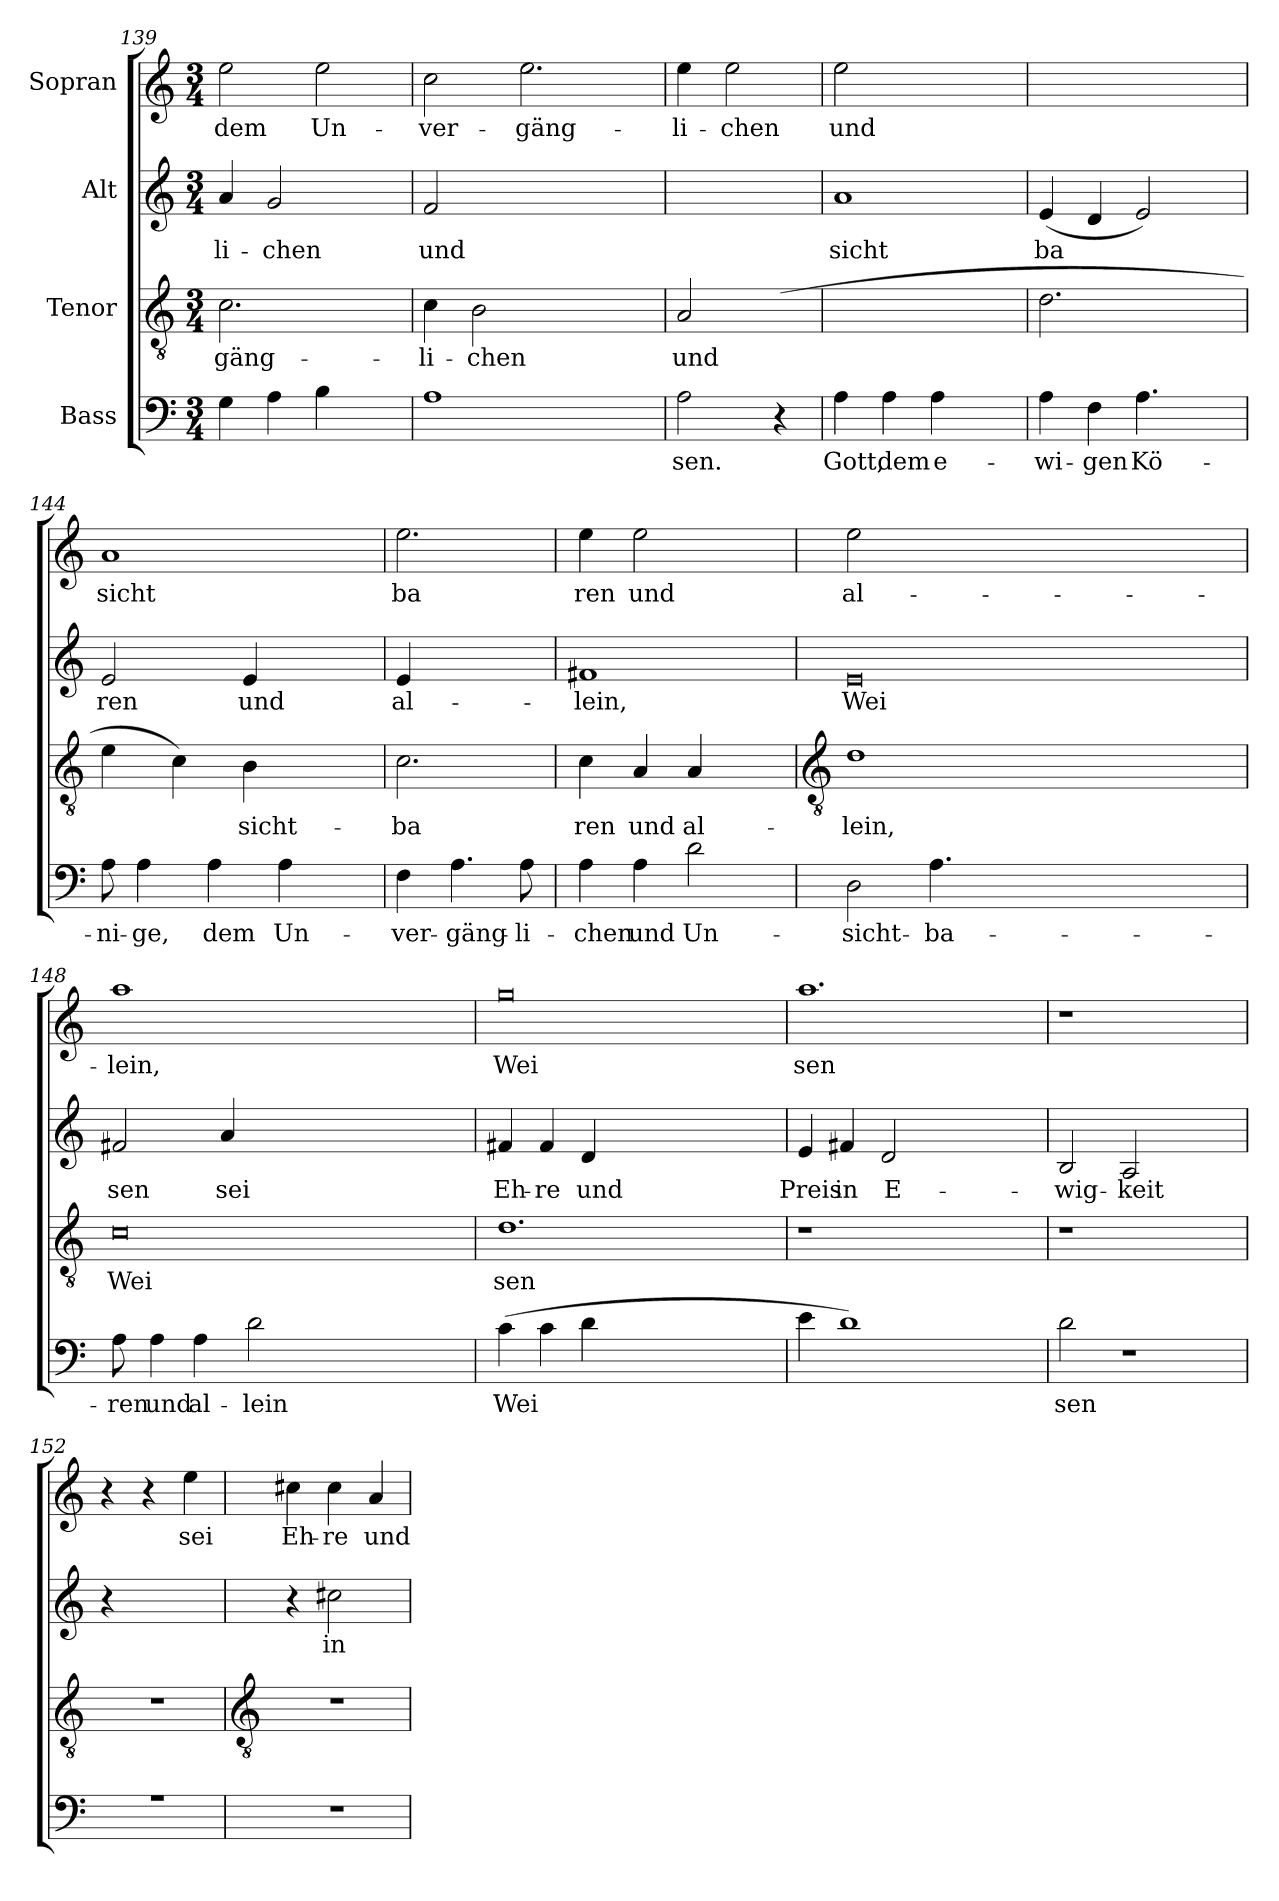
**kern	**text	**kern	**text	**kern	**text	**kern	**text
*part4	*part4	*part3	*part3	*part2	*part2	*part1	*part1
*staff4	*staff4	*staff3	*staff3	*staff2	*staff2	*staff1	*staff1
*I"Bass	*	*I"Tenor	*	*I"Alt	*	*I"Sopran	*
!!LO:LB:g=z
*clefF4	*	*clefGv2	*	*clefG2	*	*clefG2	*
*k[]	*	*k[]	*	*k[]	*	*k[]	*
*C:	*	*C:	*	*C:	*	*C:	*
*M3/4	*	*M3/4	*	*M3/4	*	*M3/4	*
=139	=139	=139	=139	=139	=139	=139	=139
!	!	!	!LO:LY:b	!	!LO:LY:b	!	!LO:LY:b
4G	.	2.c	-gäng-	4a	li-	2ee	dem
!	!	!	!	!	!LO:LY:b	!	!
4A	.	.	.	2g	-chen	.	.
!	!	!	!	!	!	!	!LO:LY:b
4B	.	.	.	.	.	2ee	Un-
4ryy	.	4ryy	.	4ryy	.	.	.
=140	=140	=140	=140	=140	=140	=140	=140
!	!	!	!LO:LY:b	!	!LO:LY:b	!	!LO:LY:b
1A	.	4c	-li-	2f	und	2cc	-ver-
!	!	!	!LO:LY:b	!	!	!	!
.	.	2B	-chen	.	.	.	.
!	!	!	!	!	!LO:LY:b	!	!LO:LY:b
.	.	.	.	[4eyy	Un	2.ee	-gäng-
.	.	2ryy	.	2ryy	.	.	.
4ryy	.	.	.	.	.	.	.
=141	=141	=141	=141	=141	=141	=141	=141
!	!LO:LY:b	!	!LO:LY:b	!	!	!	!LO:LY:b
2A	sen.	2A	und	2.eyy]	.	4ee	-li-
!	!	!	!	!	!	!	!LO:LY:b
.	.	.	.	.	.	2ee	-chen
!	!	!	!LO:LY:b	!	!	!	!
4r	.	(>[4cyy	Un	.	.	.	.
=142	=142	=142	=142	=142	=142	=142	=142
!	!LO:LY:b	!	!	!	!LO:LY:b	!	!LO:LY:b
4A	Gott,	2.cyy]	.	1a	sicht	2ee	und
!	!LO:LY:b	!	!	!	!	!	!
4A	dem	.	.	.	.	.	.
!	!LO:LY:b	!	!	!	!	!	!LO:LY:b
4A	e-	.	.	.	.	[4aayy	Un
4ryy	.	4ryy	.	.	.	4ryy	.
=143	=143	=143	=143	=143	=143	=143	=143
!	!LO:LY:b	!	!	!	!LO:LY:b	!	!
4A	-wi-	2.d	.	(<4e	ba	2.aayy]	.
!	!LO:LY:b	!	!	!	!	!	!
4F	-gen	.	.	4d	.	.	.
!	!LO:LY:b	!	!	!	!	!	!
4.A	Kö-	.	.	2e)	.	.	.
.	.	4ryy	.	.	.	4ryy	.
8ryy	.	.	.	.	.	.	.
=144	=144	=144	=144	=144	=144	=144	=144
!	!LO:LY:b	!	!	!	!LO:LY:b	!	!LO:LY:b
8A	-ni-	4e	.	2e	ren	1a	sicht
!	!LO:LY:b	!	!	!	!	!	!
4A	-ge,	.	.	.	.	.	.
.	.	4c)	.	.	.	.	.
!	!LO:LY:b	!	!	!	!	!	!
4A	dem	.	.	.	.	.	.
!	!	!	!LO:LY:b	!	!LO:LY:b	!	!
.	.	4B	sicht-	4e	und	.	.
!	!LO:LY:b	!	!	!	!	!	!
4A	Un-	.	.	.	.	.	.
.	.	4ryy	.	4ryy	.	.	.
8ryy	.	.	.	.	.	.	.
=145	=145	=145	=145	=145	=145	=145	=145
!	!LO:LY:b	!	!LO:LY:b	!	!LO:LY:b	!	!LO:LY:b
4F	-ver-	2.c	-ba	4e	al-	2.ee	ba
!	!LO:LY:b	!	!	!	!	!	!
4.A	-gäng-	.	.	2ryy	.	.	.
!	!LO:LY:b	!	!	!	!	!	!
8A	-li-	.	.	.	.	.	.
!!LO:LB:g=z
=146	=146	=146	=146	=146	=146	=146	=146
!	!LO:LY:b	!	!LO:LY:b	!	!LO:LY:b	!	!LO:LY:b
4A	-chen	4c	ren	1f#X	-lein,	4ee	ren
!	!LO:LY:b	!	!LO:LY:b	!	!	!	!LO:LY:b
4A	und	4A	und	.	.	2ee	und
!	!LO:LY:b	!	!LO:LY:b	!	!	!	!
2d	Un-	4A	al-	.	.	.	.
.	.	4ryy	.	.	.	4ryy	.
!!LO:LB:g=z
=147	=147	=147	=147	=147	=147	=147	=147
*	*	*clefGv2	*	*	*	*	*
!	!LO:LY:b	!	!LO:LY:b	!	!LO:LY:b	!	!LO:LY:b
*^	*	*	*	*	*	*	*
2D	2ryy	-sicht-	1d	-lein,	0e	Wei	2ee	al-
!	!	!LO:LY:b	!	!	!	!	!	!
4.A	8ryy	-ba-	.	.	.	.	1.ryy	.
.	8ryy	.	.	.	.	.	.	.
.	1ryy	.	.	.	.	.	.	.
1ryy	.	.	.	.	.	.	.	.
.	.	.	1ryy	.	.	.	.	.
.	8ryy	.	.	.	.	.	.	.
8ryy	8ryy	.	.	.	.	.	.	.
!!LO:LB:g=z
=148	=148	=148	=148	=148	=148	=148	=148	=148
!	!LO:N:vis=1	!LO:LY:b	!	!LO:LY:b	!	!LO:LY:b	!	!LO:LY:b
8A	2.ryy	-ren	0c	Wei	2f#X	sen	1aa	-lein,
!	!	!LO:LY:b	!	!	!	!	!	!
4A	.	und	.	.	.	.	.	.
!	!	!LO:LY:b	!	!	!	!	!	!
4A	.	al-	.	.	.	.	.	.
!	!	!	!	!	!	!LO:LY:b	!	!
.	.	.	.	.	4a	sei	.	.
!	!	!LO:LY:b	!	!	!	!	!	!
2d	.	-lein	.	.	.	.	.	.
.	2..ryy	.	.	.	1ryy	.	.	.
.	.	.	.	.	.	.	1ryy	.
2..ryy	.	.	.	.	.	.	.	.
.	4.ryy	.	.	.	.	.	.	.
.	.	.	.	.	4ryy	.	.	.
=149	=149	=149	=149	=149	=149	=149	=149	=149
!	!LO:N:vis=1	!LO:LY:b	!	!LO:LY:b	!	!LO:LY:b	!	!LO:LY:b
(>4c	2.ryy	Wei	1.d	sen	4f#X	Eh-	0gg	Wei
!	!	!	!	!	!	!LO:LY:b	!	!
4c	.	.	.	.	4f#	-re	.	.
!	!	!	!	!	!	!LO:LY:b	!	!
4d	.	.	.	.	4d	und	.	.
1ryy	1ryy	.	.	.	1ryy	.	.	.
.	.	.	2ryy	.	.	.	.	.
4ryy	4ryy	.	.	.	4ryy	.	.	.
=150	=150	=150	=150	=150	=150	=150	=150	=150
!	!LO:N:vis=1	!	!LO:N:vis=1	!	!	!LO:LY:b	!	!LO:LY:b
4e	2.ryy	.	2.r	.	4e	Preis	1.aa	sen
!	!	!	!	!	!	!LO:LY:b	!	!
1d)	.	.	.	.	4f#X	in	.	.
!	!	!	!	!	!	!LO:LY:b	!	!
.	.	.	.	.	2d	E-	.	.
.	4ryy	.	2.ryy	.	.	.	.	.
.	2ryy	.	.	.	2ryy	.	.	.
4ryy	.	.	.	.	.	.	.	.
=151	=151	=151	=151	=151	=151	=151	=151	=151
!	!LO:N:vis=1	!LO:LY:b	!LO:N:vis=1	!	!	!LO:LY:b	!LO:N:vis=1	!
2d	2.ryy	sen	2.r	.	2B	-wig-	2.r	.
!LO:N:vis=1	!	!	!	!	!	!LO:LY:b	!	!
2.r	.	.	.	.	2A	-keit	.	.
.	2ryy	.	2ryy	.	.	.	2ryy	.
.	.	.	.	.	4ryy	.	.	.
=152	=152	=152	=152	=152	=152	=152	=152	=152
!LO:N:vis=1	!LO:N:vis=1	!	!LO:N:vis=1	!	!	!	!	!
2.r	2.ryy	.	2.r	.	4r	.	4r	.
.	.	.	.	.	2ryy	.	4r	.
!	!	!	!	!	!	!	!	!LO:LY:b
.	.	.	.	.	.	.	4ee	sei
!!LO:LB:g=z
=153	=153	=153	=153	=153	=153	=153	=153	=153
*	*	*	*clefGv2	*	*	*	*	*
!LO:N:vis=1	!	!	!LO:N:vis=1	!	!	!	!	!LO:LY:b
2.r	2ryy	.	2.r	.	4r	.	4cc#X	Eh-
!	!	!	!	!	!	!LO:LY:b	!	!LO:LY:b
.	.	.	.	.	2cc#X	in	4cc#	-re
!	!	!	!	!	!	!	!	!LO:LY:b
.	4ryy	.	.	.	.	.	4a	und
*v	*v	*	*	*	*	*	*	*
=	=	=	=	=	=	=	=
*-	*-	*-	*-	*-	*-	*-	*-
